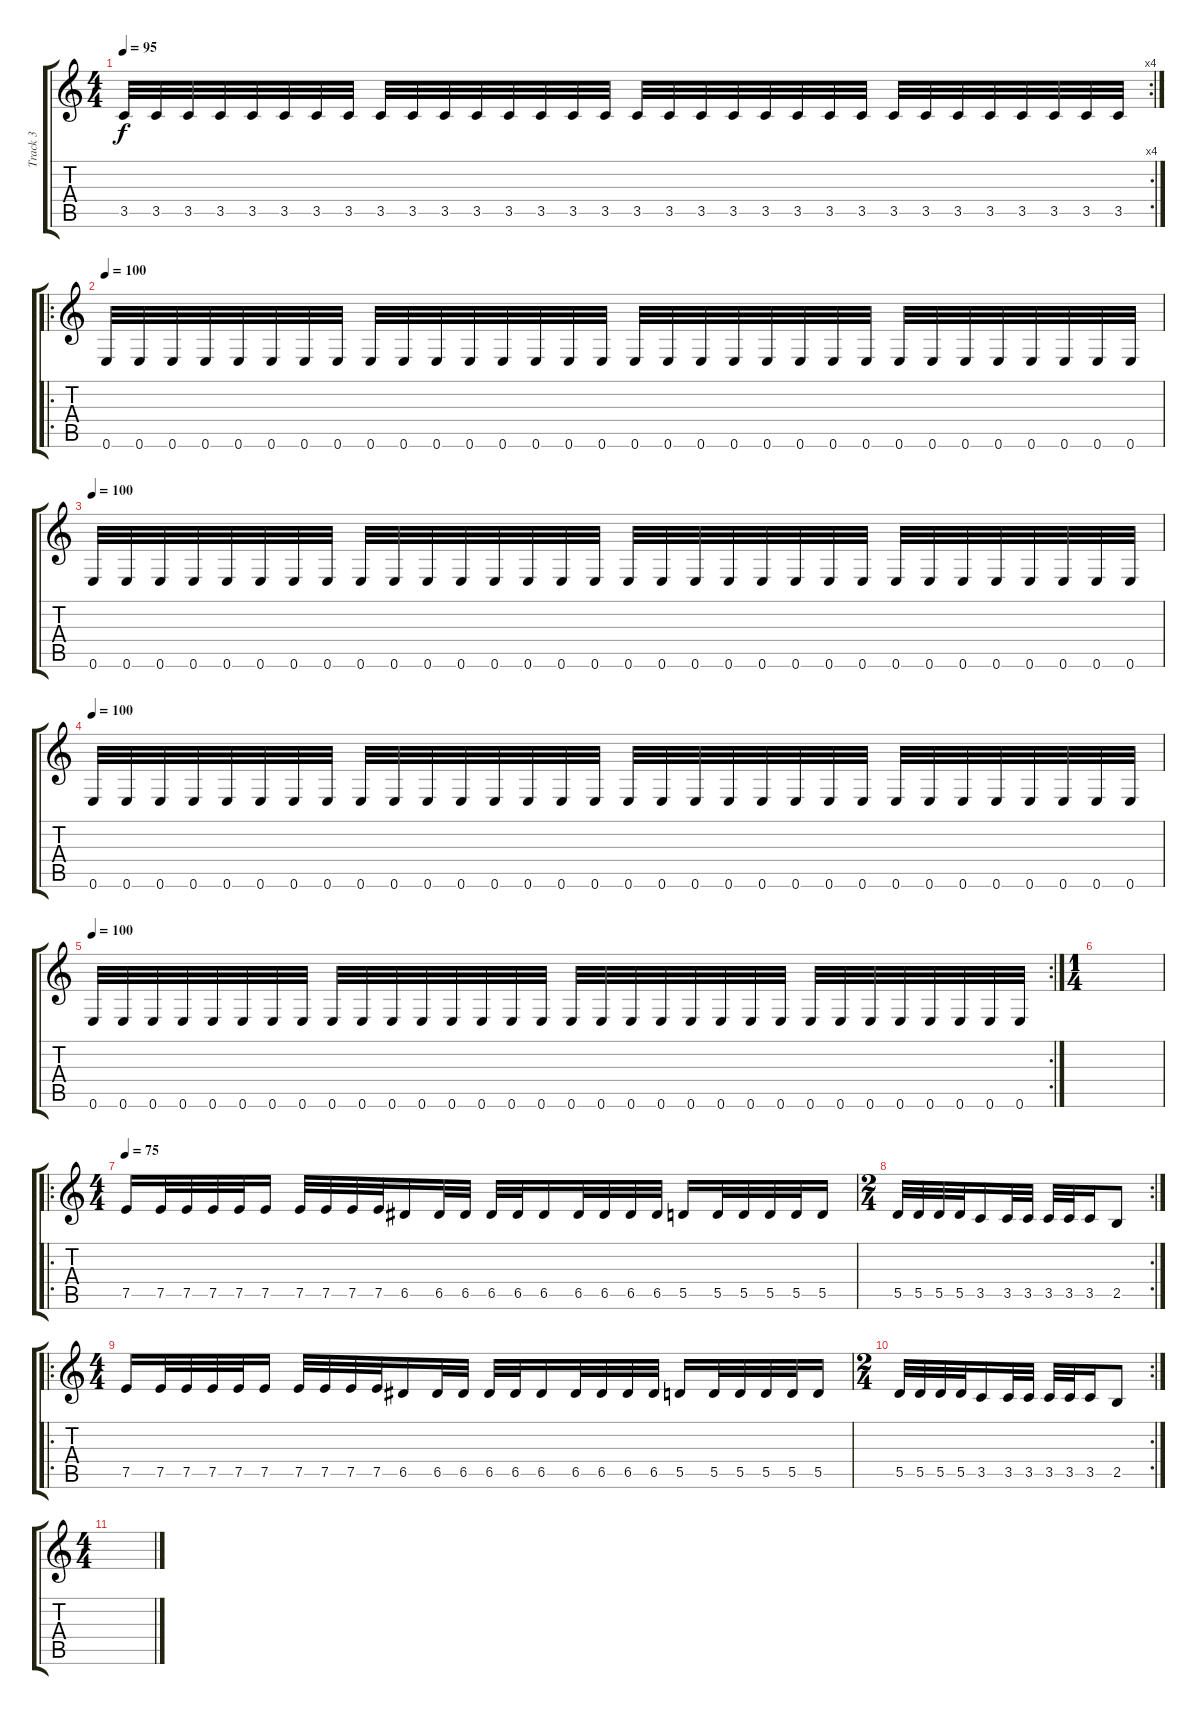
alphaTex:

\track ("Track 3" "Track 3") {instrument electricbasspick}
\staff {score tabs}
\tuning (E4 B3 G3 D3 A2 E2) {hide}
\rc 4
\ts (4 4)
\tempo 95
\clef g2
\ks c
3.5.32{dy f} 3.5.32 3.5.32 3.5.32 3.5.32 3.5.32 3.5.32 3.5.32 3.5.32 3.5.32 3.5.32 3.5.32 3.5.32 3.5.32 3.5.32 3.5.32 3.5.32 3.5.32 3.5.32 3.5.32 3.5.32 3.5.32 3.5.32 3.5.32 3.5.32 3.5.32 3.5.32 3.5.32 3.5.32 3.5.32 3.5.32 3.5.32 |
\ro
\tempo 95
\tempo 100
0.6.32 0.6.32 0.6.32 0.6.32 0.6.32 0.6.32 0.6.32 0.6.32 0.6.32 0.6.32 0.6.32 0.6.32 0.6.32 0.6.32 0.6.32 0.6.32 0.6.32 0.6.32 0.6.32 0.6.32 0.6.32 0.6.32 0.6.32 0.6.32 0.6.32 0.6.32 0.6.32 0.6.32 0.6.32 0.6.32 0.6.32 0.6.32 |
\tempo 95
\tempo 100
0.6.32 0.6.32 0.6.32 0.6.32 0.6.32 0.6.32 0.6.32 0.6.32 0.6.32 0.6.32 0.6.32 0.6.32 0.6.32 0.6.32 0.6.32 0.6.32 0.6.32 0.6.32 0.6.32 0.6.32 0.6.32 0.6.32 0.6.32 0.6.32 0.6.32 0.6.32 0.6.32 0.6.32 0.6.32 0.6.32 0.6.32 0.6.32 |
\tempo 95
\tempo 100
0.6.32 0.6.32 0.6.32 0.6.32 0.6.32 0.6.32 0.6.32 0.6.32 0.6.32 0.6.32 0.6.32 0.6.32 0.6.32 0.6.32 0.6.32 0.6.32 0.6.32 0.6.32 0.6.32 0.6.32 0.6.32 0.6.32 0.6.32 0.6.32 0.6.32 0.6.32 0.6.32 0.6.32 0.6.32 0.6.32 0.6.32 0.6.32 |
\rc 2
\tempo 95
\tempo 100
0.6.32 0.6.32 0.6.32 0.6.32 0.6.32 0.6.32 0.6.32 0.6.32 0.6.32 0.6.32 0.6.32 0.6.32 0.6.32 0.6.32 0.6.32 0.6.32 0.6.32 0.6.32 0.6.32 0.6.32 0.6.32 0.6.32 0.6.32 0.6.32 0.6.32 0.6.32 0.6.32 0.6.32 0.6.32 0.6.32 0.6.32 0.6.32 |
\ts (1 4)
|
\ro
\ts (4 4)
\tempo 75
7.5.16 7.5.32 7.5.32 7.5.32 7.5.32 7.5.16 7.5.32 7.5.32 7.5.32 7.5.32 6.5.16 6.5.32 6.5.32 6.5.32 6.5.32 6.5.16 6.5.32 6.5.32 6.5.32 6.5.32 5.5.16 5.5.32 5.5.32 5.5.32 5.5.32 5.5.16 |
\rc 2
\ts (2 4)
5.5.32 5.5.32 5.5.32 5.5.32 3.5.16 3.5.32 3.5.32 3.5.32 3.5.32 3.5.16 2.5.8 |
\ro
\ts (4 4)
7.5.16 7.5.32 7.5.32 7.5.32 7.5.32 7.5.16 7.5.32 7.5.32 7.5.32 7.5.32 6.5.16 6.5.32 6.5.32 6.5.32 6.5.32 6.5.16 6.5.32 6.5.32 6.5.32 6.5.32 5.5.16 5.5.32 5.5.32 5.5.32 5.5.32 5.5.16 |
\rc 2
\ts (2 4)
5.5.32 5.5.32 5.5.32 5.5.32 3.5.16 3.5.32 3.5.32 3.5.32 3.5.32 3.5.16 2.5.8 |
\ts (4 4)
